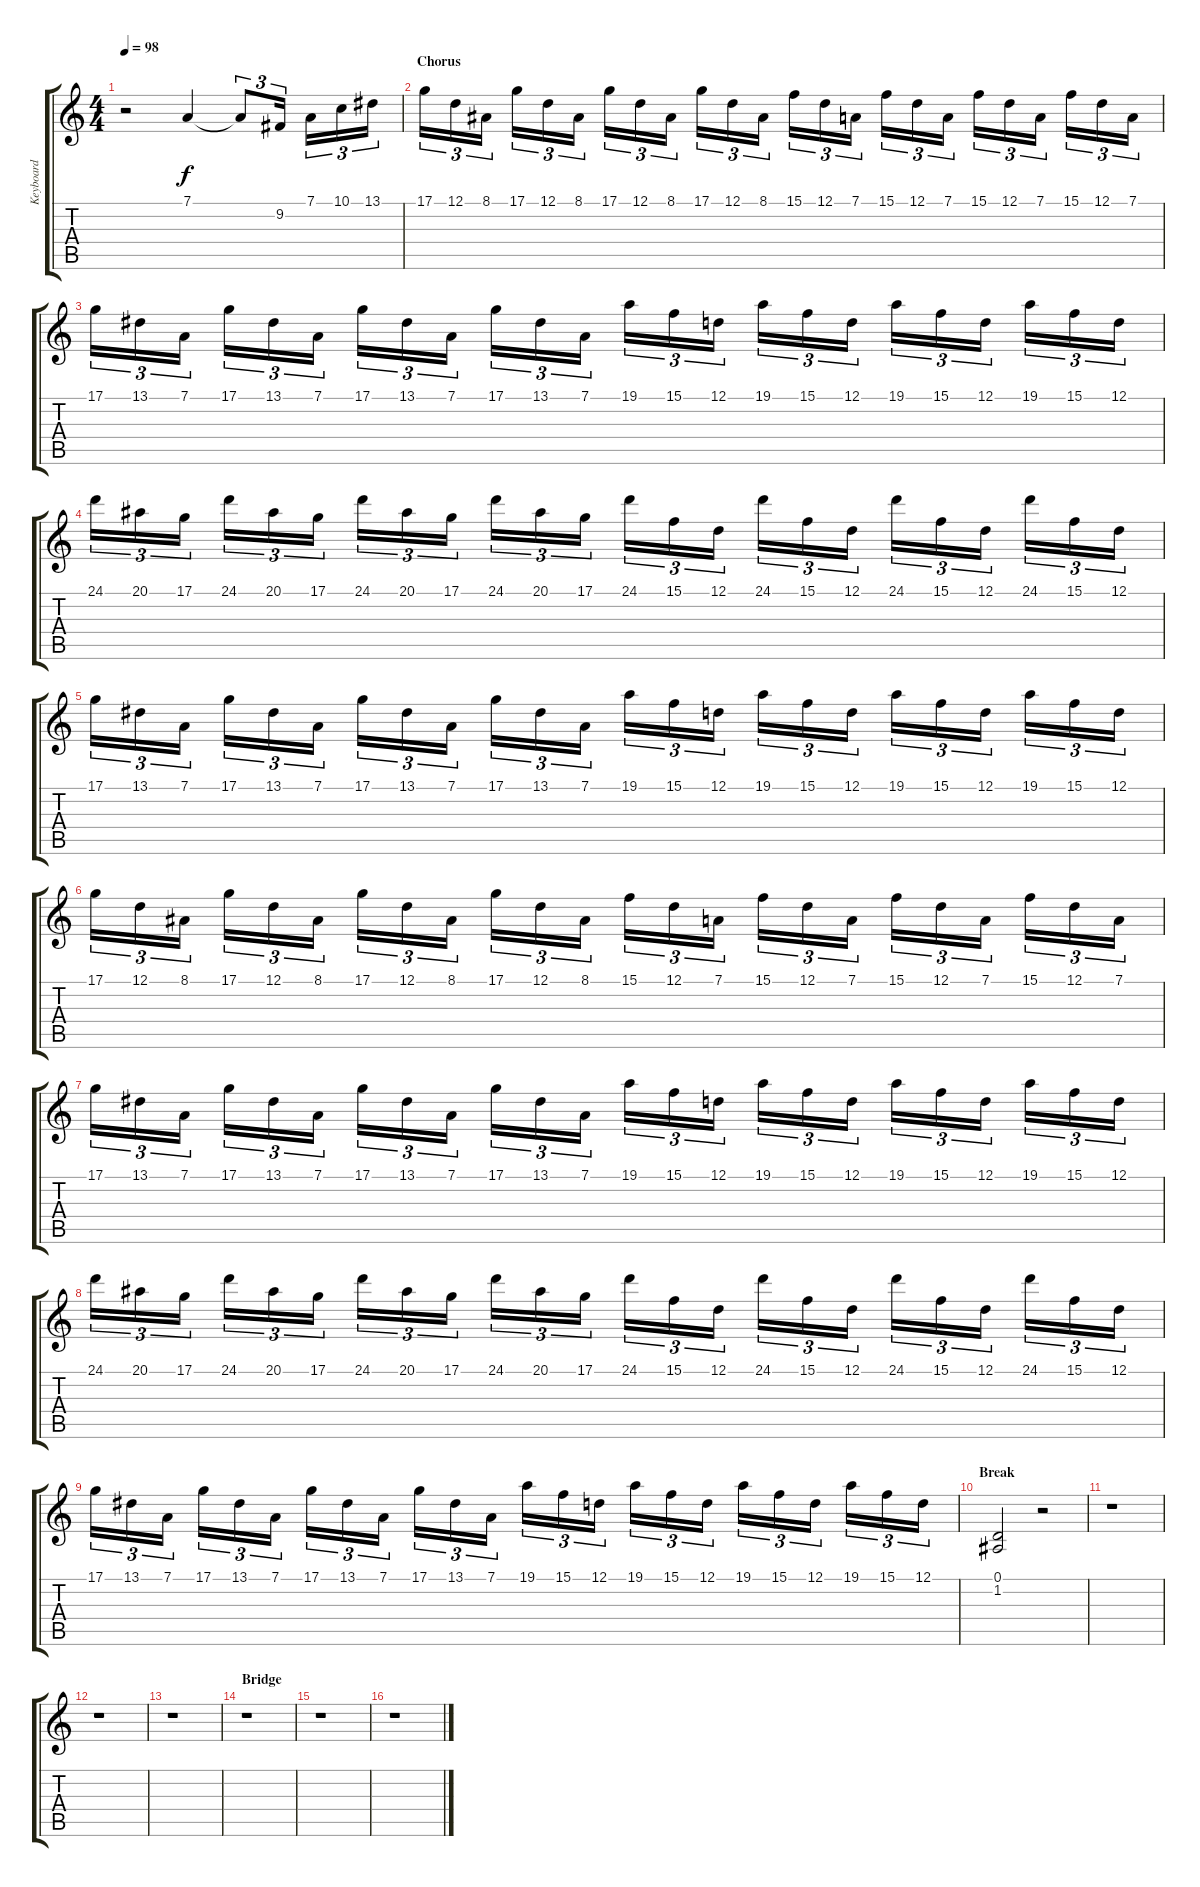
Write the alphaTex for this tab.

\track ("Keyboard" "Keyboard") {instrument musicbox}
\staff {score tabs}
\tuning (D4 A3 F3 C3 G2 D2) {hide}
\ts (4 4)
\tempo 98
\clef g2
\ks c
r.2{dy f} 7.1.4 7.1{t}.8{tu (3 2)} 9.2.16{tu (3 2)} 7.1.16{tu (3 2)} 10.1.16{tu (3 2)} 13.1.16{tu (3 2)} |
\section ("" "Chorus")
17.1.16{tu (3 2)} 12.1.16{tu (3 2)} 8.1.16{tu (3 2)} 17.1.16{tu (3 2)} 12.1.16{tu (3 2)} 8.1.16{tu (3 2)} 17.1.16{tu (3 2)} 12.1.16{tu (3 2)} 8.1.16{tu (3 2)} 17.1.16{tu (3 2)} 12.1.16{tu (3 2)} 8.1.16{tu (3 2)} 15.1.16{tu (3 2)} 12.1.16{tu (3 2)} 7.1.16{tu (3 2)} 15.1.16{tu (3 2)} 12.1.16{tu (3 2)} 7.1.16{tu (3 2)} 15.1.16{tu (3 2)} 12.1.16{tu (3 2)} 7.1.16{tu (3 2)} 15.1.16{tu (3 2)} 12.1.16{tu (3 2)} 7.1.16{tu (3 2)} |
17.1.16{tu (3 2)} 13.1.16{tu (3 2)} 7.1.16{tu (3 2)} 17.1.16{tu (3 2)} 13.1.16{tu (3 2)} 7.1.16{tu (3 2)} 17.1.16{tu (3 2)} 13.1.16{tu (3 2)} 7.1.16{tu (3 2)} 17.1.16{tu (3 2)} 13.1.16{tu (3 2)} 7.1.16{tu (3 2)} 19.1.16{tu (3 2)} 15.1.16{tu (3 2)} 12.1.16{tu (3 2)} 19.1.16{tu (3 2)} 15.1.16{tu (3 2)} 12.1.16{tu (3 2)} 19.1.16{tu (3 2)} 15.1.16{tu (3 2)} 12.1.16{tu (3 2)} 19.1.16{tu (3 2)} 15.1.16{tu (3 2)} 12.1.16{tu (3 2)} |
24.1.16{tu (3 2)} 20.1.16{tu (3 2)} 17.1.16{tu (3 2)} 24.1.16{tu (3 2)} 20.1.16{tu (3 2)} 17.1.16{tu (3 2)} 24.1.16{tu (3 2)} 20.1.16{tu (3 2)} 17.1.16{tu (3 2)} 24.1.16{tu (3 2)} 20.1.16{tu (3 2)} 17.1.16{tu (3 2)} 24.1.16{tu (3 2)} 15.1.16{tu (3 2)} 12.1.16{tu (3 2)} 24.1.16{tu (3 2)} 15.1.16{tu (3 2)} 12.1.16{tu (3 2)} 24.1.16{tu (3 2)} 15.1.16{tu (3 2)} 12.1.16{tu (3 2)} 24.1.16{tu (3 2)} 15.1.16{tu (3 2)} 12.1.16{tu (3 2)} |
17.1.16{tu (3 2)} 13.1.16{tu (3 2)} 7.1.16{tu (3 2)} 17.1.16{tu (3 2)} 13.1.16{tu (3 2)} 7.1.16{tu (3 2)} 17.1.16{tu (3 2)} 13.1.16{tu (3 2)} 7.1.16{tu (3 2)} 17.1.16{tu (3 2)} 13.1.16{tu (3 2)} 7.1.16{tu (3 2)} 19.1.16{tu (3 2)} 15.1.16{tu (3 2)} 12.1.16{tu (3 2)} 19.1.16{tu (3 2)} 15.1.16{tu (3 2)} 12.1.16{tu (3 2)} 19.1.16{tu (3 2)} 15.1.16{tu (3 2)} 12.1.16{tu (3 2)} 19.1.16{tu (3 2)} 15.1.16{tu (3 2)} 12.1.16{tu (3 2)} |
17.1.16{tu (3 2)} 12.1.16{tu (3 2)} 8.1.16{tu (3 2)} 17.1.16{tu (3 2)} 12.1.16{tu (3 2)} 8.1.16{tu (3 2)} 17.1.16{tu (3 2)} 12.1.16{tu (3 2)} 8.1.16{tu (3 2)} 17.1.16{tu (3 2)} 12.1.16{tu (3 2)} 8.1.16{tu (3 2)} 15.1.16{tu (3 2)} 12.1.16{tu (3 2)} 7.1.16{tu (3 2)} 15.1.16{tu (3 2)} 12.1.16{tu (3 2)} 7.1.16{tu (3 2)} 15.1.16{tu (3 2)} 12.1.16{tu (3 2)} 7.1.16{tu (3 2)} 15.1.16{tu (3 2)} 12.1.16{tu (3 2)} 7.1.16{tu (3 2)} |
17.1.16{tu (3 2)} 13.1.16{tu (3 2)} 7.1.16{tu (3 2)} 17.1.16{tu (3 2)} 13.1.16{tu (3 2)} 7.1.16{tu (3 2)} 17.1.16{tu (3 2)} 13.1.16{tu (3 2)} 7.1.16{tu (3 2)} 17.1.16{tu (3 2)} 13.1.16{tu (3 2)} 7.1.16{tu (3 2)} 19.1.16{tu (3 2)} 15.1.16{tu (3 2)} 12.1.16{tu (3 2)} 19.1.16{tu (3 2)} 15.1.16{tu (3 2)} 12.1.16{tu (3 2)} 19.1.16{tu (3 2)} 15.1.16{tu (3 2)} 12.1.16{tu (3 2)} 19.1.16{tu (3 2)} 15.1.16{tu (3 2)} 12.1.16{tu (3 2)} |
24.1.16{tu (3 2)} 20.1.16{tu (3 2)} 17.1.16{tu (3 2)} 24.1.16{tu (3 2)} 20.1.16{tu (3 2)} 17.1.16{tu (3 2)} 24.1.16{tu (3 2)} 20.1.16{tu (3 2)} 17.1.16{tu (3 2)} 24.1.16{tu (3 2)} 20.1.16{tu (3 2)} 17.1.16{tu (3 2)} 24.1.16{tu (3 2)} 15.1.16{tu (3 2)} 12.1.16{tu (3 2)} 24.1.16{tu (3 2)} 15.1.16{tu (3 2)} 12.1.16{tu (3 2)} 24.1.16{tu (3 2)} 15.1.16{tu (3 2)} 12.1.16{tu (3 2)} 24.1.16{tu (3 2)} 15.1.16{tu (3 2)} 12.1.16{tu (3 2)} |
17.1.16{tu (3 2)} 13.1.16{tu (3 2)} 7.1.16{tu (3 2)} 17.1.16{tu (3 2)} 13.1.16{tu (3 2)} 7.1.16{tu (3 2)} 17.1.16{tu (3 2)} 13.1.16{tu (3 2)} 7.1.16{tu (3 2)} 17.1.16{tu (3 2)} 13.1.16{tu (3 2)} 7.1.16{tu (3 2)} 19.1.16{tu (3 2)} 15.1.16{tu (3 2)} 12.1.16{tu (3 2)} 19.1.16{tu (3 2)} 15.1.16{tu (3 2)} 12.1.16{tu (3 2)} 19.1.16{tu (3 2)} 15.1.16{tu (3 2)} 12.1.16{tu (3 2)} 19.1.16{tu (3 2)} 15.1.16{tu (3 2)} 12.1.16{tu (3 2)} |
\section ("" "Break")
(0.1 1.2).2 r.2 |
r.1 |
r.1 |
r.1 |
\section ("" "Bridge")
r.1 |
r.1 |
r.1
